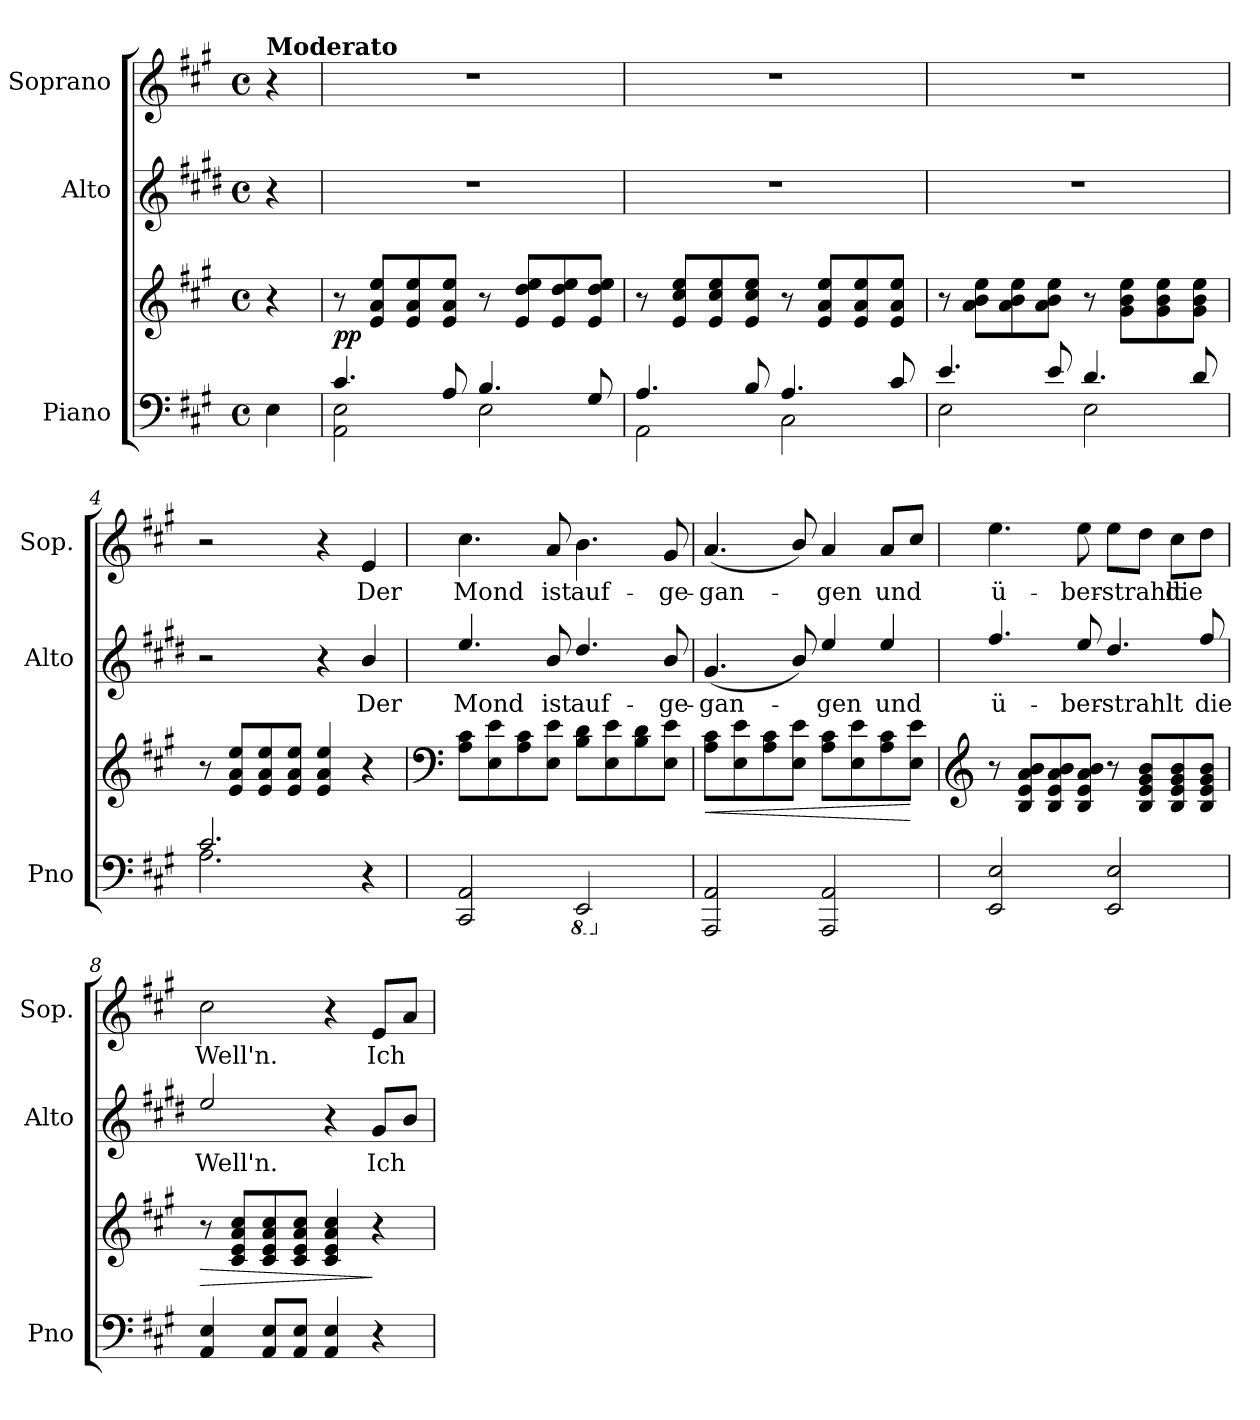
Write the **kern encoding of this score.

**kern	**kern	**dynam	**kern	**text	**kern	**text
*part3	*part3	*part3	*part2	*part2	*part1	*part1
*staff4	*staff3	*staff3/4	*staff2	*staff2	*staff1	*staff1
*I"Piano	*	*	*I"Alto	*	*I"Soprano	*
*I'Pno	*	*	*I'Alto	*	*I'Sop.	*
*clefF4	*clefG2	*	*clefG2	*	*clefG2	*
*	*	*	*ITrd4c7	*	*	*
*k[f#c#g#]	*k[f#c#g#]	*	*k[f#c#g#]	*	*k[f#c#g#]	*
*M4/4	*M4/4	*	*M4/4	*	*M4/4	*
*met(c)	*met(c)	*	*met(c)	*	*met(c)	*
=	=	=	=	=	=	=
!	!	!	!	!	!LO:TX:a:B:t=Moderato	!
4E\	4r	.	4r	.	4r	.
=1	=1	=1	=1	=1	=1	=1
*^	*	*	*	*	*	*
!	!	!	!LO:DY:b	!	!	!	!
4.c#/	2AA\ 2E\	8r	pp	1r	.	1r	.
.	.	8e/ 8a/ 8ee/L	.	.	.	.	.
.	.	8e/ 8a/ 8ee/	.	.	.	.	.
8A/	.	8e/ 8a/ 8ee/J	.	.	.	.	.
4.B/	2E\	8r	.	.	.	.	.
.	.	8e/ 8dd/ 8ee/L	.	.	.	.	.
.	.	8e/ 8dd/ 8ee/	.	.	.	.	.
8G#/	.	8e/ 8dd/ 8ee/J	.	.	.	.	.
=2	=2	=2	=2	=2	=2	=2	=2
4.A/	2AA\	8r	.	1r	.	1r	.
.	.	8e/ 8cc#/ 8ee/L	.	.	.	.	.
.	.	8e/ 8cc#/ 8ee/	.	.	.	.	.
8B/	.	8e/ 8cc#/ 8ee/J	.	.	.	.	.
4.A/	2C#\	8r	.	.	.	.	.
.	.	8e/ 8a/ 8ee/L	.	.	.	.	.
.	.	8e/ 8a/ 8ee/	.	.	.	.	.
8c#/	.	8e/ 8a/ 8ee/J	.	.	.	.	.
=3	=3	=3	=3	=3	=3	=3	=3
4.e/	2E\	8r	.	1r	.	1r	.
.	.	8a\ 8b\ 8ee\L	.	.	.	.	.
.	.	8a\ 8b\ 8ee\	.	.	.	.	.
8e/	.	8a\ 8b\ 8ee\J	.	.	.	.	.
4.d/	2E\	8r	.	.	.	.	.
.	.	8g#\ 8b\ 8ee\L	.	.	.	.	.
.	.	8g#\ 8b\ 8ee\	.	.	.	.	.
8d/	.	8g#\ 8b\ 8ee\J	.	.	.	.	.
=4	=4	=4	=4	=4	=4	=4	=4
2.c#/	2.A\	8r	.	2r	.	2r	.
.	.	8e/ 8a/ 8ee/L	.	.	.	.	.
.	.	8e/ 8a/ 8ee/	.	.	.	.	.
.	.	8e/ 8a/ 8ee/J	.	.	.	.	.
.	.	4e/ 4a/ 4ee/	.	4r	.	4r	.
4r	4ryy	4r	.	4e/	Der	4e/	Der
*v	*v	*	*	*	*	*	*
=5	=5	=5	=5	=5	=5	=5
*	*clefF4	*	*	*	*	*
2CC#/ 2AA/	8A\ 8c#\L	.	4.a/	Mond	4.cc#\	Mond
.	8E\ 8e\	.	.	.	.	.
.	8A\ 8c#\	.	.	.	.	.
.	8E\ 8e\J	.	8e/	ist	8a/	ist
*8ba	*	*	*	*	*	*
2EEE/	8B\ 8d\L	.	4.g#/	auf-	4.b\	auf-
.	8E\ 8e\	.	.	.	.	.
.	8B\ 8d\	.	.	.	.	.
.	8E\ 8e\J	.	8e/	-ge-	8g#/	-ge-
=6	=6	=6	=6	=6	=6	=6
*X8ba	*	*	*	*	*	*
!	!	!LO:HP:b	!	!	!	!
2AAA/ 2AA/	8A\ 8c#\L	<	(4.c#/	-gan-	(4.a/	-gan-
.	8E\ 8e\	.	.	.	.	.
.	8A\ 8c#\	.	.	.	.	.
.	8E\ 8e\J	.	8e/)	.	8b/)	.
2AAA/ 2AA/	8A\ 8c#\L	.	4a/	-gen	4a/	gen
.	8E\ 8e\	.	.	.	.	.
.	8A\ 8c#\	.	4a/	und	8a/L	und
.	8E\ 8e\J	[	.	.	8cc#/J	.
=7	=7	=7	=7	=7	=7	=7
*	*clefG2	*	*	*	*	*
2EE/ 2E/	8r	.	4.b/	ü-	4.ee\	ü-
.	8B/ 8e/ 8a/ 8b/L	.	.	.	.	.
.	8B/ 8e/ 8a/ 8b/	.	.	.	.	.
.	8B/ 8e/ 8a/ 8b/J	.	8a/	-ber-	8ee\	-ber-
2EE/ 2E/	8r	.	4.g#/	-strahlt	8ee\L	-strahlt
.	8B/ 8e/ 8g#/ 8b/L	.	.	.	8dd\J	.
.	8B/ 8e/ 8g#/ 8b/	.	.	.	8cc#\L	die
.	8B/ 8e/ 8g#/ 8b/J	.	8b/	die	8dd\J	.
=8	=8	=8	=8	=8	=8	=8
!	!	!LO:HP:b	!	!	!	!
4AA/ 4E/	8r	>	2a/	Well'n.	2cc#\	Well'n.
.	8c#/ 8e/ 8a/ 8cc#/L	.	.	.	.	.
8AA/ 8E/L	8c#/ 8e/ 8a/ 8cc#/	.	.	.	.	.
8AA/ 8E/J	8c#/ 8e/ 8a/ 8cc#/J	.	.	.	.	.
4AA/ 4E/	4c#/ 4e/ 4a/ 4cc#/	.	4r	.	4r	.
4r	4r	]	8c#/L	Ich	8e/L	Ich
.	.	.	8e/J	.	8a/J	.
=	=	=	=	=	=	=
*-	*-	*-	*-	*-	*-	*-
